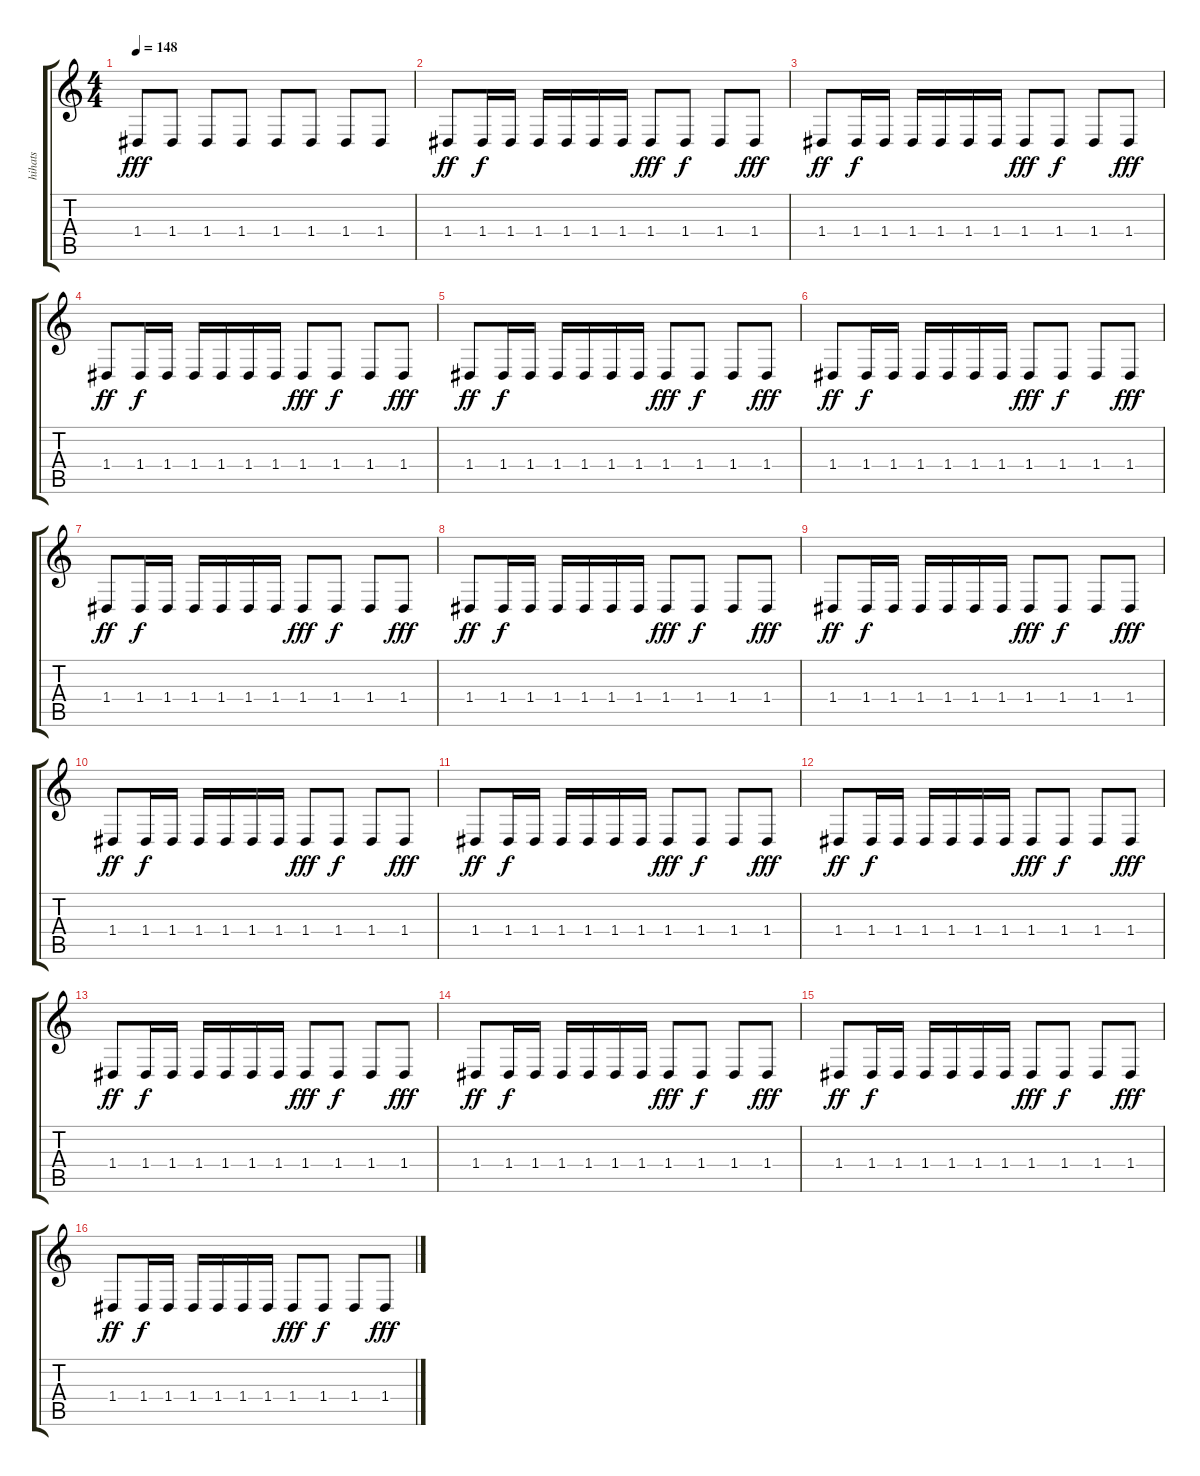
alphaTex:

\track ("hihats" "hihats") {instrument acousticgrandpiano}
\staff {score tabs}
\tuning (E4 B3 G3 D3 A2 E2) {hide}
\ts (4 4)
\tempo 148
\clef g2
\ks c
1.4.8{dy fff} 1.4.8 1.4.8 1.4.8 1.4.8 1.4.8 1.4.8 1.4.8 |
1.4.8{dy ff} 1.4.16{dy f} 1.4.16 1.4.16 1.4.16 1.4.16 1.4.16 1.4.8{dy fff} 1.4.8{dy f} 1.4.8 1.4.8{dy fff} |
1.4.8{dy ff} 1.4.16{dy f} 1.4.16 1.4.16 1.4.16 1.4.16 1.4.16 1.4.8{dy fff} 1.4.8{dy f} 1.4.8 1.4.8{dy fff} |
1.4.8{dy ff} 1.4.16{dy f} 1.4.16 1.4.16 1.4.16 1.4.16 1.4.16 1.4.8{dy fff} 1.4.8{dy f} 1.4.8 1.4.8{dy fff} |
1.4.8{dy ff} 1.4.16{dy f} 1.4.16 1.4.16 1.4.16 1.4.16 1.4.16 1.4.8{dy fff} 1.4.8{dy f} 1.4.8 1.4.8{dy fff} |
1.4.8{dy ff} 1.4.16{dy f} 1.4.16 1.4.16 1.4.16 1.4.16 1.4.16 1.4.8{dy fff} 1.4.8{dy f} 1.4.8 1.4.8{dy fff} |
1.4.8{dy ff} 1.4.16{dy f} 1.4.16 1.4.16 1.4.16 1.4.16 1.4.16 1.4.8{dy fff} 1.4.8{dy f} 1.4.8 1.4.8{dy fff} |
1.4.8{dy ff} 1.4.16{dy f} 1.4.16 1.4.16 1.4.16 1.4.16 1.4.16 1.4.8{dy fff} 1.4.8{dy f} 1.4.8 1.4.8{dy fff} |
1.4.8{dy ff} 1.4.16{dy f} 1.4.16 1.4.16 1.4.16 1.4.16 1.4.16 1.4.8{dy fff} 1.4.8{dy f} 1.4.8 1.4.8{dy fff} |
1.4.8{dy ff} 1.4.16{dy f} 1.4.16 1.4.16 1.4.16 1.4.16 1.4.16 1.4.8{dy fff} 1.4.8{dy f} 1.4.8 1.4.8{dy fff} |
1.4.8{dy ff} 1.4.16{dy f} 1.4.16 1.4.16 1.4.16 1.4.16 1.4.16 1.4.8{dy fff} 1.4.8{dy f} 1.4.8 1.4.8{dy fff} |
1.4.8{dy ff} 1.4.16{dy f} 1.4.16 1.4.16 1.4.16 1.4.16 1.4.16 1.4.8{dy fff} 1.4.8{dy f} 1.4.8 1.4.8{dy fff} |
1.4.8{dy ff} 1.4.16{dy f} 1.4.16 1.4.16 1.4.16 1.4.16 1.4.16 1.4.8{dy fff} 1.4.8{dy f} 1.4.8 1.4.8{dy fff} |
1.4.8{dy ff} 1.4.16{dy f} 1.4.16 1.4.16 1.4.16 1.4.16 1.4.16 1.4.8{dy fff} 1.4.8{dy f} 1.4.8 1.4.8{dy fff} |
1.4.8{dy ff} 1.4.16{dy f} 1.4.16 1.4.16 1.4.16 1.4.16 1.4.16 1.4.8{dy fff} 1.4.8{dy f} 1.4.8 1.4.8{dy fff} |
1.4.8{dy ff} 1.4.16{dy f} 1.4.16 1.4.16 1.4.16 1.4.16 1.4.16 1.4.8{dy fff} 1.4.8{dy f} 1.4.8 1.4.8{dy fff}
